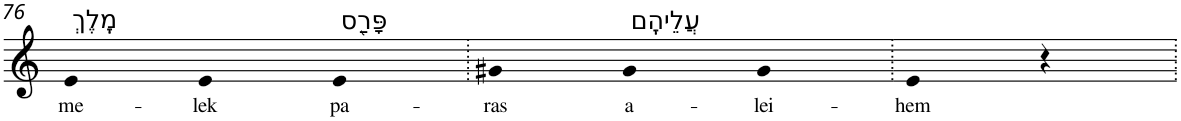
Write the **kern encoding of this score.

**kern	**text
*part1	*part1
*staff1	*staff1
*I"Piano	*
*I'Pno	*
!!LO:PB:g=z
*clefG2	*
*k[]	*
=76	=76
!LO:TX:a:t=מֶֽלֶךְ	!
!	!LO:LY:b
4e	me-
!	!LO:LY:b
4e	-lek
!LO:TX:a:t=פָּרַ֖ס	!
!	!LO:LY:b
4e	pa-
=77.	=77.
!	!LO:LY:b
4g#X	-ras
!LO:TX:a:t=עֲלֵיהֶֽם	!
!	!LO:LY:b
4g#	a-
!	!LO:LY:b
4g#	-lei-
=78.	=78.
!	!LO:LY:b
4e	-hem
4r	.
=.	=.
*-	*-
